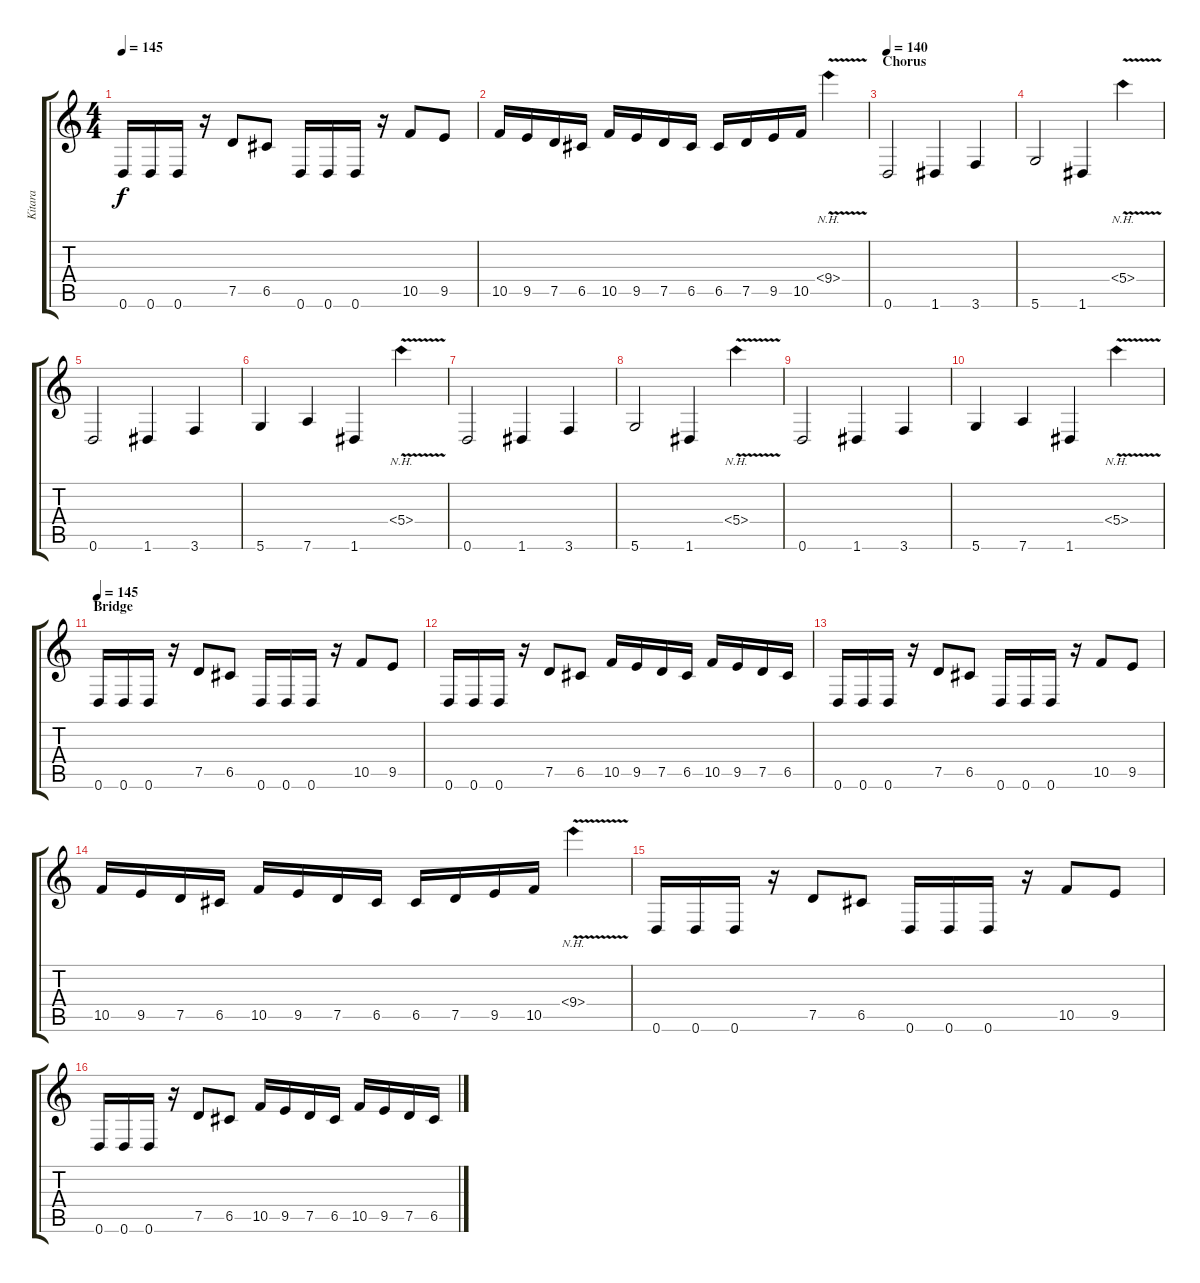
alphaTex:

\track ("Kitara" "Kitara") {instrument distortionguitar}
\staff {score tabs}
\tuning (D4 A3 F3 C3 G2 D2) {hide}
\ts (4 4)
\tempo 145
\clef g2
\ks c
0.6.16{dy f} 0.6.16 0.6.16 r.16 7.5.8 6.5.8 0.6.16 0.6.16 0.6.16 r.16 10.5.8 9.5.8 |
10.5.16 9.5.16 7.5.16 6.5.16 10.5.16 9.5.16 7.5.16 6.5.16 6.5.16 7.5.16 9.5.16 10.5.16 9.4{nh v}.4 |
\section ("" "Chorus")
\tempo 140
0.6.2 1.6.4 3.6.4 |
5.6.2 1.6.4 5.4{nh v}.4 |
0.6.2 1.6.4 3.6.4 |
5.6.4 7.6.4 1.6.4 5.4{nh v}.4 |
0.6.2 1.6.4 3.6.4 |
5.6.2 1.6.4 5.4{nh v}.4 |
0.6.2 1.6.4 3.6.4 |
5.6.4 7.6.4 1.6.4 5.4{nh v}.4 |
\section ("" "Bridge")
\tempo 145
0.6.16 0.6.16 0.6.16 r.16 7.5.8 6.5.8 0.6.16 0.6.16 0.6.16 r.16 10.5.8 9.5.8 |
0.6.16 0.6.16 0.6.16 r.16 7.5.8 6.5.8 10.5.16 9.5.16 7.5.16 6.5.16 10.5.16 9.5.16 7.5.16 6.5.16 |
0.6.16 0.6.16 0.6.16 r.16 7.5.8 6.5.8 0.6.16 0.6.16 0.6.16 r.16 10.5.8 9.5.8 |
10.5.16 9.5.16 7.5.16 6.5.16 10.5.16 9.5.16 7.5.16 6.5.16 6.5.16 7.5.16 9.5.16 10.5.16 9.4{nh v}.4 |
0.6.16 0.6.16 0.6.16 r.16 7.5.8 6.5.8 0.6.16 0.6.16 0.6.16 r.16 10.5.8 9.5.8 |
0.6.16 0.6.16 0.6.16 r.16 7.5.8 6.5.8 10.5.16 9.5.16 7.5.16 6.5.16 10.5.16 9.5.16 7.5.16 6.5.16
